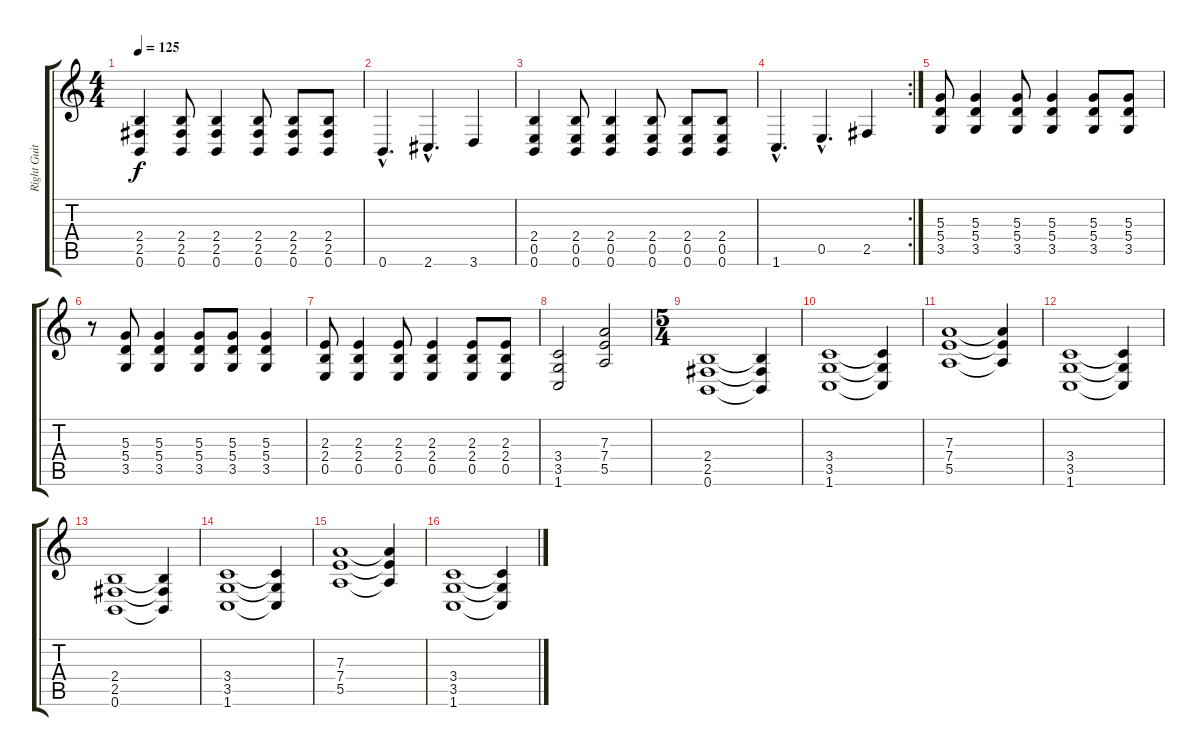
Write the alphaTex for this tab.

\track ("Right Guitar" "Right Guit") {instrument distortionguitar}
\staff {score tabs}
\tuning (B3 Gb3 D3 A2 E2 B1) {hide}
\ts (4 4)
\tempo 125
\clef g2
\ks c
(2.4 2.5 0.6).4{dy f} (2.4 2.5 0.6).8 (2.4 2.5 0.6).4 (2.4 2.5 0.6).8 (2.4 2.5 0.6).8 (2.4 2.5 0.6).8 |
0.6{hac}.4{d} 2.6{hac}.4{d} 3.6.4 |
(2.4 0.5 0.6).4 (2.4 0.5 0.6).8 (2.4 0.5 0.6).4 (2.4 0.5 0.6).8 (2.4 0.5 0.6).8 (2.4 0.5 0.6).8 |
\rc 2
1.6{hac}.4{d} 0.5{hac}.4{d} 2.5.4 |
(5.3 5.4 3.5).8 (5.3 5.4 3.5).4 (5.3 5.4 3.5).8 (5.3 5.4 3.5).4 (5.3 5.4 3.5).8 (5.3 5.4 3.5).8 |
r.8 (5.3 5.4 3.5).8 (5.3 5.4 3.5).4 (5.3 5.4 3.5).8 (5.3 5.4 3.5).8 (5.3 5.4 3.5).4 |
(2.3 2.4 0.5).8 (2.3 2.4 0.5).4 (2.3 2.4 0.5).8 (2.3 2.4 0.5).4 (2.3 2.4 0.5).8 (2.3 2.4 0.5).8 |
(3.4 3.5 1.6).2 (7.3 7.4 5.5).2 |
\ts (5 4)
(2.4 2.5 0.6).1 (2.4{t} 2.5{t} 0.6{t}).4 |
(3.4 3.5 1.6).1 (3.4{t} 3.5{t} 1.6{t}).4 |
(7.3 7.4 5.5).1 (7.3{t} 7.4{t} 5.5{t}).4 |
(3.4 3.5 1.6).1 (3.4{t} 3.5{t} 1.6{t}).4 |
(2.4 2.5 0.6).1 (2.4{t} 2.5{t} 0.6{t}).4 |
(3.4 3.5 1.6).1 (3.4{t} 3.5{t} 1.6{t}).4 |
(7.3 7.4 5.5).1 (7.3{t} 7.4{t} 5.5{t}).4 |
(3.4 3.5 1.6).1 (3.4{t} 3.5{t} 1.6{t}).4
